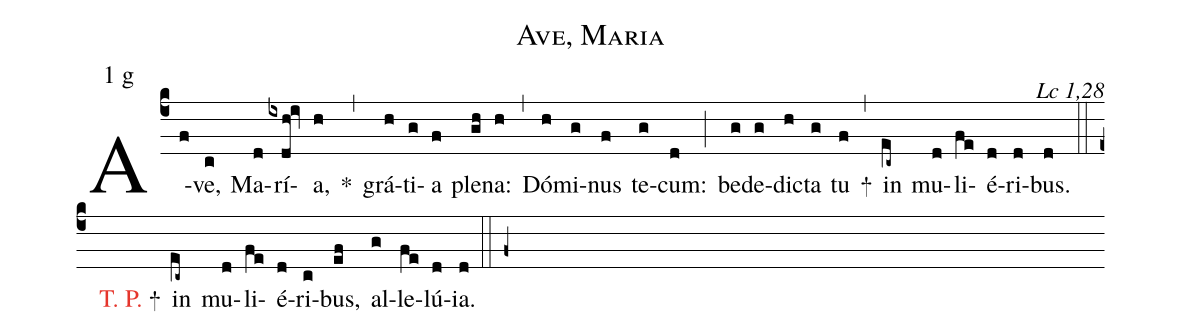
name: Ave, Maria;
mode: 1;
mode-differentia: g;
commentary: Lc 1,28;
%%
(c4)

A(f)ve,(c) Ma(d)rí(ixdh!iv)a,(h) *(,) grá(h)ti(g)a(f) ple(gh)na:(h) (,) Dó(h)mi(g)nus(f) te(g)cum:(d) (;) be(g)de(g)dic(h)ta(g) tu(f) +(,) in(ec~) mu(d)li(fe)é(d)ri(d)bus.(d)

(::)

<c>T. P.</c> +() in(ec~) mu(d)li(fe)é(d)ri(c)bus,(ef) al(g)le(fe)lú(d)ia.(d)

(::)

(f+)
